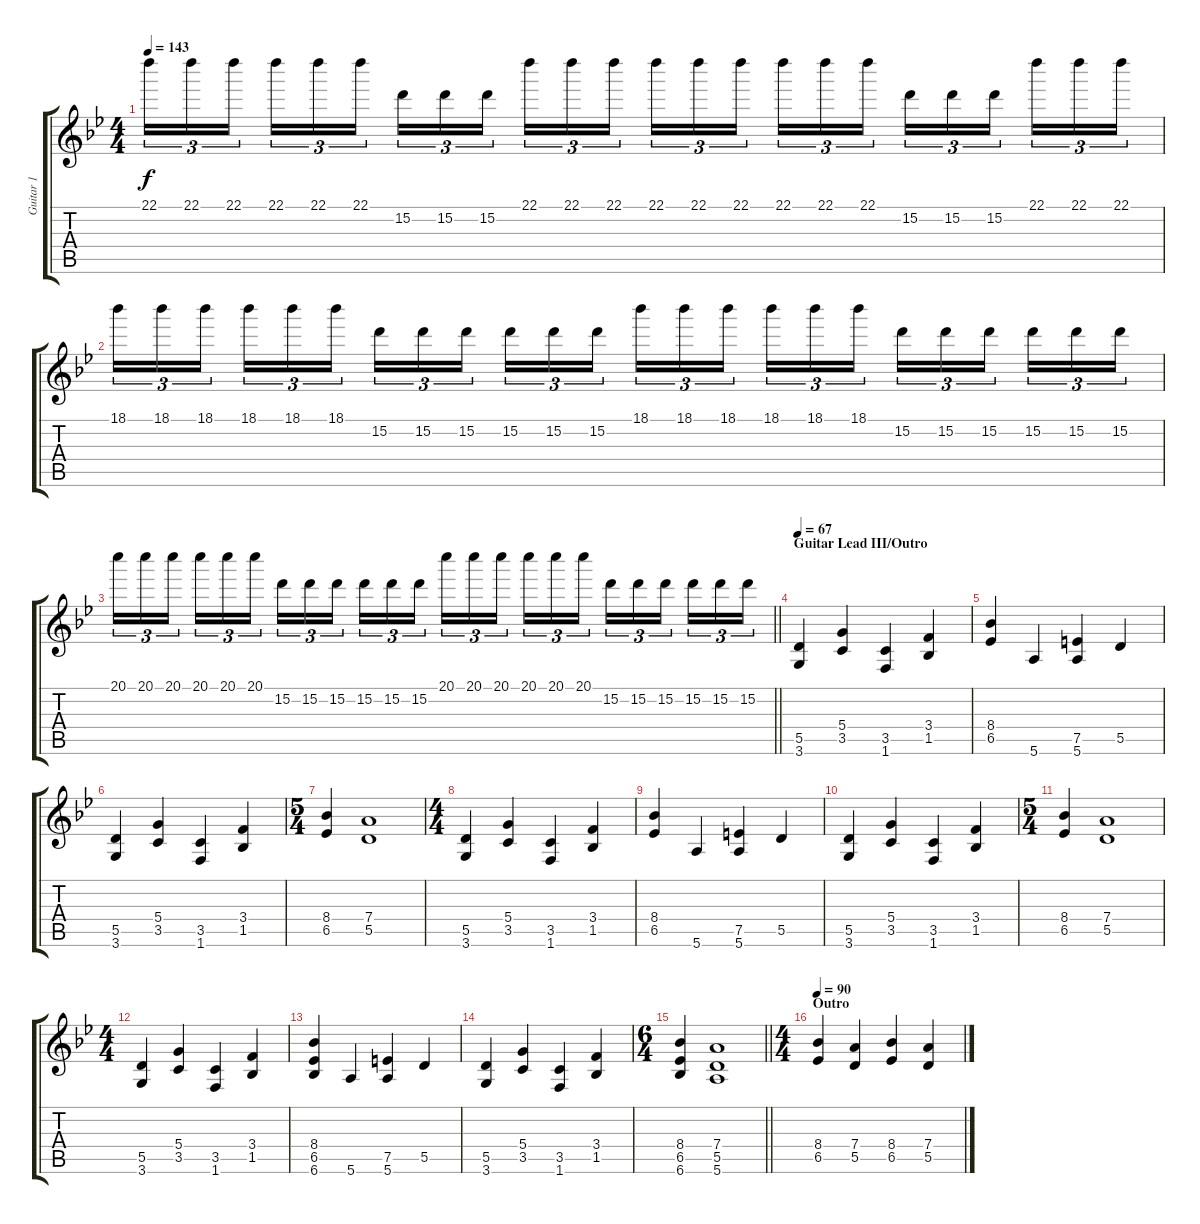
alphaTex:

\track ("Guitar 1" "Guitar 1") {instrument distortionguitar}
\staff {score tabs}
\tuning (E4 B3 G3 D3 A2 E2) {hide}
\ts (4 4)
\tempo 143
\clef g2
\ks bb
22.1.16{tu (3 2) dy f} 22.1.16{tu (3 2)} 22.1.16{tu (3 2)} 22.1.16{tu (3 2)} 22.1.16{tu (3 2)} 22.1.16{tu (3 2)} 15.2.16{tu (3 2)} 15.2.16{tu (3 2)} 15.2.16{tu (3 2)} 22.1.16{tu (3 2)} 22.1.16{tu (3 2)} 22.1.16{tu (3 2)} 22.1.16{tu (3 2)} 22.1.16{tu (3 2)} 22.1.16{tu (3 2)} 22.1.16{tu (3 2)} 22.1.16{tu (3 2)} 22.1.16{tu (3 2)} 15.2.16{tu (3 2)} 15.2.16{tu (3 2)} 15.2.16{tu (3 2)} 22.1.16{tu (3 2)} 22.1.16{tu (3 2)} 22.1.16{tu (3 2)} |
18.1.16{tu (3 2)} 18.1.16{tu (3 2)} 18.1.16{tu (3 2)} 18.1.16{tu (3 2)} 18.1.16{tu (3 2)} 18.1.16{tu (3 2)} 15.2.16{tu (3 2)} 15.2.16{tu (3 2)} 15.2.16{tu (3 2)} 15.2.16{tu (3 2)} 15.2.16{tu (3 2)} 15.2.16{tu (3 2)} 18.1.16{tu (3 2)} 18.1.16{tu (3 2)} 18.1.16{tu (3 2)} 18.1.16{tu (3 2)} 18.1.16{tu (3 2)} 18.1.16{tu (3 2)} 15.2.16{tu (3 2)} 15.2.16{tu (3 2)} 15.2.16{tu (3 2)} 15.2.16{tu (3 2)} 15.2.16{tu (3 2)} 15.2.16{tu (3 2)} |
\barLineRight lightlight
20.1.16{tu (3 2)} 20.1.16{tu (3 2)} 20.1.16{tu (3 2)} 20.1.16{tu (3 2)} 20.1.16{tu (3 2)} 20.1.16{tu (3 2)} 15.2.16{tu (3 2)} 15.2.16{tu (3 2)} 15.2.16{tu (3 2)} 15.2.16{tu (3 2)} 15.2.16{tu (3 2)} 15.2.16{tu (3 2)} 20.1.16{tu (3 2)} 20.1.16{tu (3 2)} 20.1.16{tu (3 2)} 20.1.16{tu (3 2)} 20.1.16{tu (3 2)} 20.1.16{tu (3 2)} 15.2.16{tu (3 2)} 15.2.16{tu (3 2)} 15.2.16{tu (3 2)} 15.2.16{tu (3 2)} 15.2.16{tu (3 2)} 15.2.16{tu (3 2)} |
\section ("" "Guitar Lead III/Outro")
\tempo 67
(5.5 3.6).4{volume 16 instrument distortionguitar} (5.4 3.5).4 (3.5 1.6).4 (3.4 1.5).4 |
(8.4 6.5).4 5.6.4 (7.5 5.6).4 5.5.4 |
(5.5 3.6).4 (5.4 3.5).4 (3.5 1.6).4 (3.4 1.5).4 |
\ts (5 4)
(8.4 6.5).4 (7.4 5.5).1 |
\ts (4 4)
(5.5 3.6).4 (5.4 3.5).4 (3.5 1.6).4 (3.4 1.5).4 |
(8.4 6.5).4 5.6.4 (7.5 5.6).4 5.5.4 |
(5.5 3.6).4 (5.4 3.5).4 (3.5 1.6).4 (3.4 1.5).4 |
\ts (5 4)
(8.4 6.5).4 (7.4 5.5).1 |
\ts (4 4)
(5.5 3.6).4 (5.4 3.5).4 (3.5 1.6).4 (3.4 1.5).4 |
(8.4 6.5 6.6).4 5.6.4 (7.5 5.6).4 5.5.4 |
(5.5 3.6).4 (5.4 3.5).4 (3.5 1.6).4 (3.4 1.5).4 |
\ts (6 4)
\barLineRight lightlight
(8.4 6.5 6.6).4 (7.4 5.5 5.6).1 |
\ts (4 4)
\section ("" "Outro")
\tempo 90
(8.4 6.5).4{volume 11} (7.4 5.5).4 (8.4 6.5).4 (7.4 5.5).4
